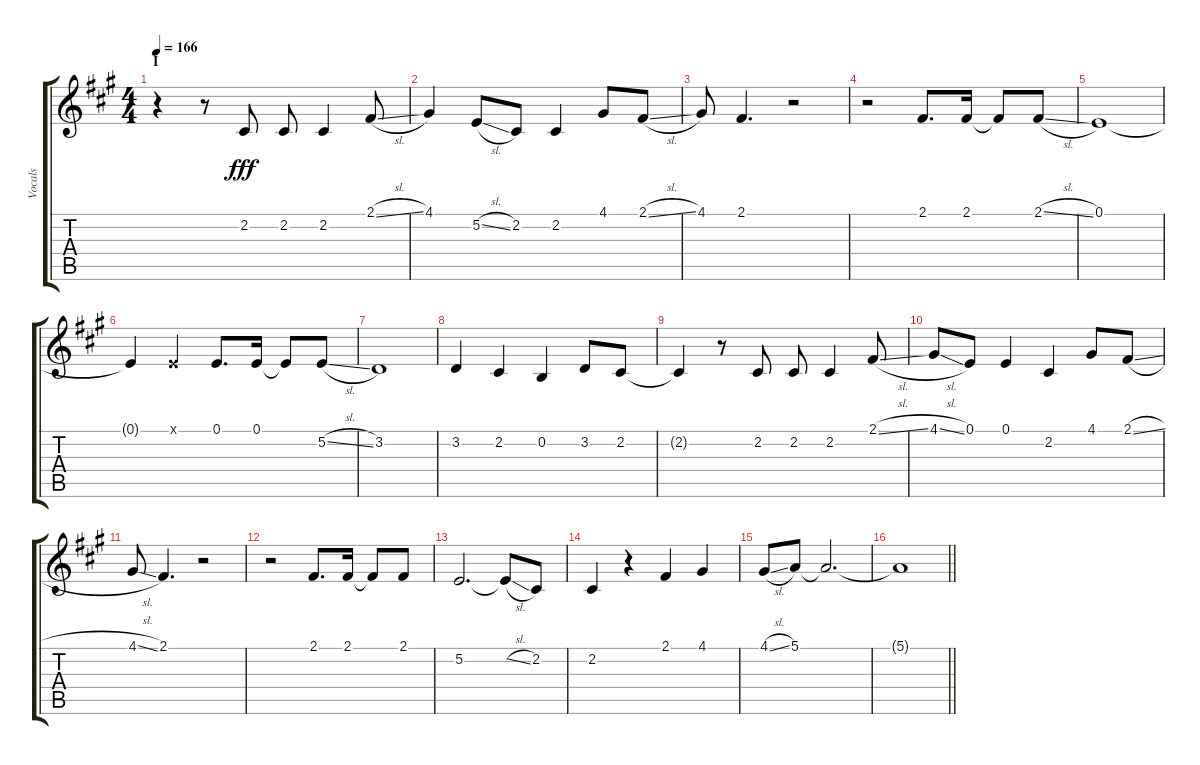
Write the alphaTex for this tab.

\track ("Vocals" "Vocals") {instrument voiceoohs}
\staff {score tabs}
\tuning (E4 B3 G3 D3 A2 E2) {hide}
\ts (4 4)
\section ("" "I")
\tempo 166
\clef g2
\ks a
r.4{dy fff} r.8 2.2.8 2.2.8 2.2.4 2.1{sl}.8 |
4.1.4 5.2{sl}.8 2.2.8 2.2.4 4.1.8 2.1{sl}.8 |
4.1.8 2.1.4{d} r.2 |
r.2 2.1.8{d} 2.1.16 2.1{t}.8 2.1{sl}.8 |
0.1.1 |
0.1{t}.4 0.1{x}.4 0.1.8{d} 0.1.16 0.1{t}.8 5.2{sl}.8 |
3.2.1 |
3.2.4 2.2.4 0.2.4 3.2.8 2.2.8 |
2.2{t}.4 r.8 2.2.8 2.2.8 2.2.4 2.1{sl}.8 |
4.1{sl}.8 0.1.8 0.1.4 2.2.4 4.1.8 2.1{sl}.8 |
4.1{sl}.8 2.1.4{d} r.2 |
r.2 2.1.8{d} 2.1.16 2.1{t}.8 2.1.8 |
5.2.2{d} 5.2{sl t}.8 2.2.8 |
2.2.4 r.4 2.1.4 4.1.4 |
4.1{sl}.8 5.1.8 5.1{t}.2{d} |
\barLineRight lightlight
5.1{t}.1
